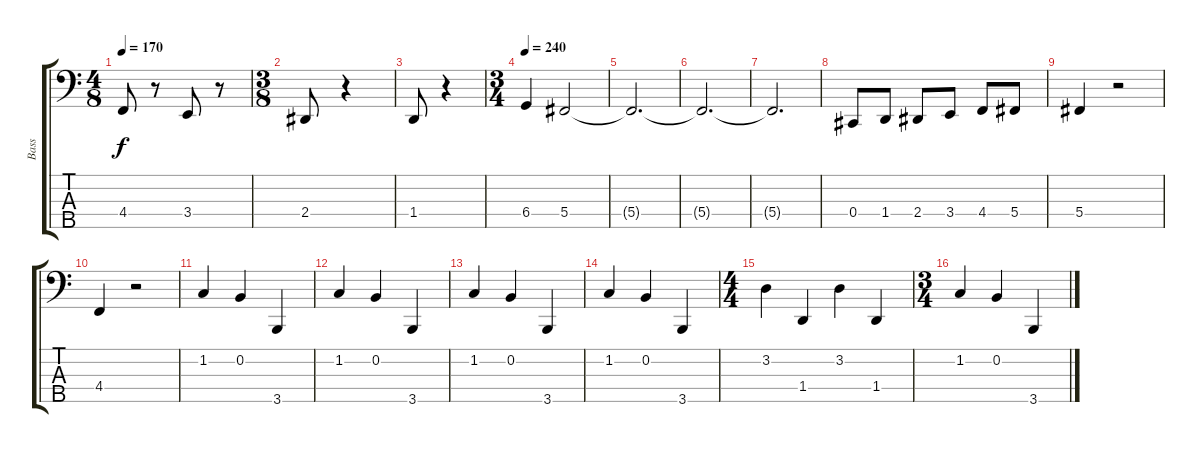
\track ("Bass" "Bass") {instrument electricbassfinger}
\staff {score tabs}
\tuning (E2 B1 Gb1 Db1 Ab0) {hide}
\ts (4 8)
\tempo 170
\clef f4
\ks c
4.4.8{dy f} r.8 3.4.8 r.8 |
\ts (3 8)
2.4.8 r.4 |
1.4.8 r.4 |
\ts (3 4)
\tempo 240
6.4.4 5.4.2 |
5.4{t}.2{d} |
5.4{t}.2{d} |
5.4{t}.2{d} |
0.4.8 1.4.8 2.4.8 3.4.8 4.4.8 5.4.8 |
5.4.4 r.2 |
4.4.4 r.2 |
1.2.4 0.2.4 3.5.4 |
1.2.4 0.2.4 3.5.4 |
1.2.4 0.2.4 3.5.4 |
1.2.4 0.2.4 3.5.4 |
\ts (4 4)
3.2.4 1.4.4 3.2.4 1.4.4 |
\ts (3 4)
1.2.4 0.2.4 3.5.4
